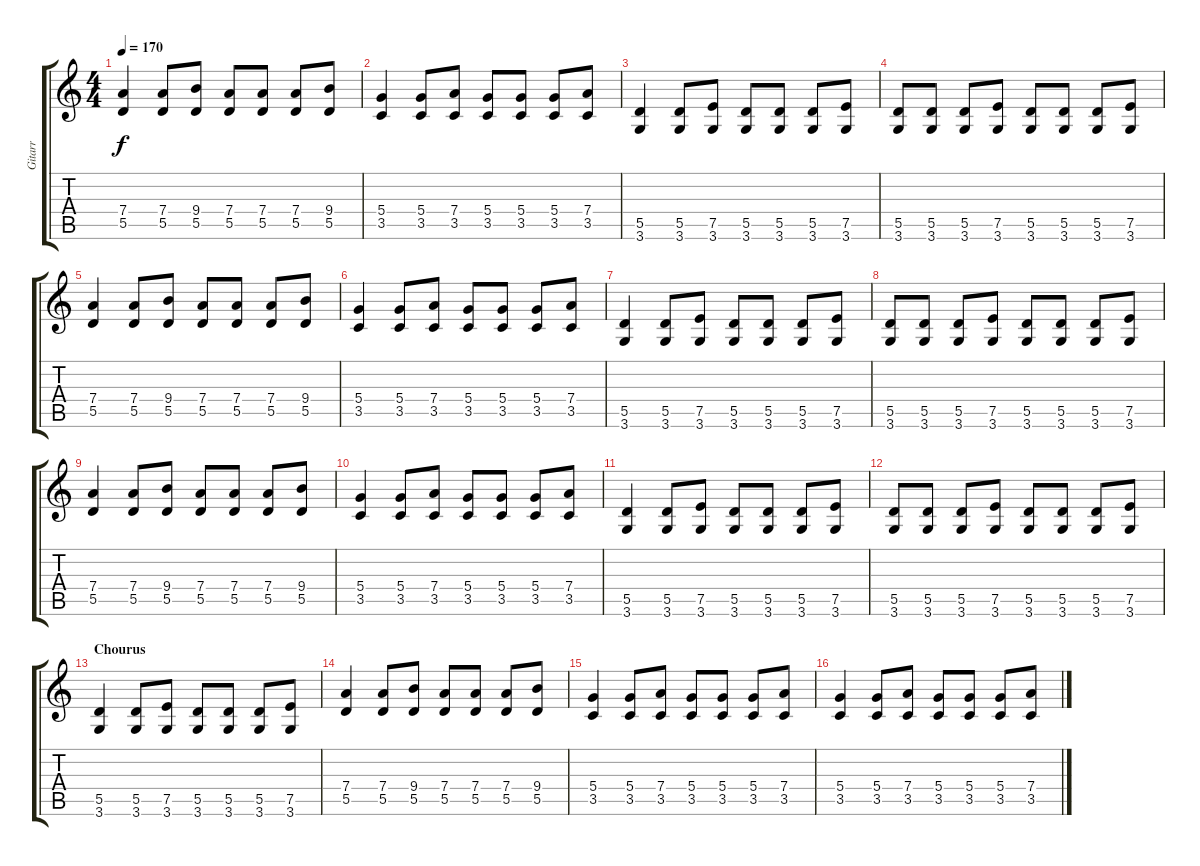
\track ("Gitarr" "Gitarr") {instrument distortionguitar}
\staff {score tabs}
\tuning (E4 B3 G3 D3 A2 E2) {hide}
\ts (4 4)
\tempo 170
\clef g2
\ks c
(7.4 5.5).4{dy f} (7.4 5.5).8 (9.4 5.5).8 (7.4 5.5).8 (7.4 5.5).8 (7.4 5.5).8 (9.4 5.5).8 |
(5.4 3.5).4 (5.4 3.5).8 (7.4 3.5).8 (5.4 3.5).8 (5.4 3.5).8 (5.4 3.5).8 (7.4 3.5).8 |
(5.5 3.6).4 (5.5 3.6).8 (7.5 3.6).8 (5.5 3.6).8 (5.5 3.6).8 (5.5 3.6).8 (7.5 3.6).8 |
(5.5 3.6).8 (5.5 3.6).8 (5.5 3.6).8 (7.5 3.6).8 (5.5 3.6).8 (5.5 3.6).8 (5.5 3.6).8 (7.5 3.6).8 |
(7.4 5.5).4 (7.4 5.5).8 (9.4 5.5).8 (7.4 5.5).8 (7.4 5.5).8 (7.4 5.5).8 (9.4 5.5).8 |
(5.4 3.5).4 (5.4 3.5).8 (7.4 3.5).8 (5.4 3.5).8 (5.4 3.5).8 (5.4 3.5).8 (7.4 3.5).8 |
(5.5 3.6).4 (5.5 3.6).8 (7.5 3.6).8 (5.5 3.6).8 (5.5 3.6).8 (5.5 3.6).8 (7.5 3.6).8 |
(5.5 3.6).8 (5.5 3.6).8 (5.5 3.6).8 (7.5 3.6).8 (5.5 3.6).8 (5.5 3.6).8 (5.5 3.6).8 (7.5 3.6).8 |
(7.4 5.5).4 (7.4 5.5).8 (9.4 5.5).8 (7.4 5.5).8 (7.4 5.5).8 (7.4 5.5).8 (9.4 5.5).8 |
(5.4 3.5).4 (5.4 3.5).8 (7.4 3.5).8 (5.4 3.5).8 (5.4 3.5).8 (5.4 3.5).8 (7.4 3.5).8 |
(5.5 3.6).4 (5.5 3.6).8 (7.5 3.6).8 (5.5 3.6).8 (5.5 3.6).8 (5.5 3.6).8 (7.5 3.6).8 |
(5.5 3.6).8 (5.5 3.6).8 (5.5 3.6).8 (7.5 3.6).8 (5.5 3.6).8 (5.5 3.6).8 (5.5 3.6).8 (7.5 3.6).8 |
\section ("" "Chourus")
(5.5 3.6).4 (5.5 3.6).8 (7.5 3.6).8 (5.5 3.6).8 (5.5 3.6).8 (5.5 3.6).8 (7.5 3.6).8 |
(7.4 5.5).4 (7.4 5.5).8 (9.4 5.5).8 (7.4 5.5).8 (7.4 5.5).8 (7.4 5.5).8 (9.4 5.5).8 |
(5.4 3.5).4 (5.4 3.5).8 (7.4 3.5).8 (5.4 3.5).8 (5.4 3.5).8 (5.4 3.5).8 (7.4 3.5).8 |
(5.4 3.5).4 (5.4 3.5).8 (7.4 3.5).8 (5.4 3.5).8 (5.4 3.5).8 (5.4 3.5).8 (7.4 3.5).8
